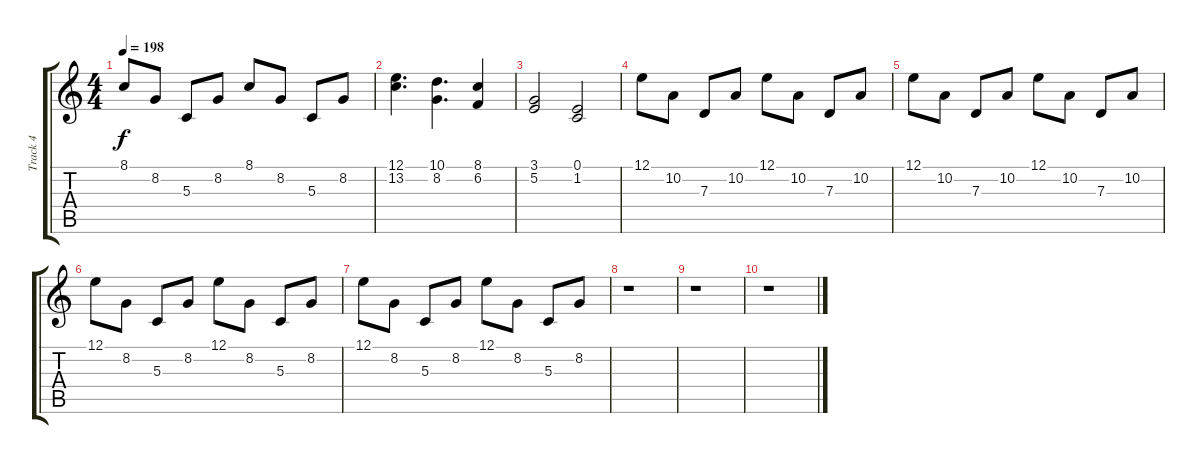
\track ("Track 4" "Track 4") {instrument lead1square}
\staff {score tabs}
\tuning (E4 B3 G3 D3 A2 E2) {hide}
\ts (4 4)
\tempo 198
\clef g2
\ks c
8.1.8{dy f} 8.2.8 5.3.8 8.2.8 8.1.8 8.2.8 5.3.8 8.2.8 |
(12.1 13.2).4{d} (10.1 8.2).4{d} (8.1 6.2).4 |
(3.1 5.2).2 (0.1 1.2).2 |
12.1.8 10.2.8 7.3.8 10.2.8 12.1.8 10.2.8 7.3.8 10.2.8 |
12.1.8 10.2.8 7.3.8 10.2.8 12.1.8 10.2.8 7.3.8 10.2.8 |
12.1.8 8.2.8 5.3.8 8.2.8 12.1.8 8.2.8 5.3.8 8.2.8 |
12.1.8 8.2.8 5.3.8 8.2.8 12.1.8 8.2.8 5.3.8 8.2.8 |
r.1 |
r.1 |
r.1
